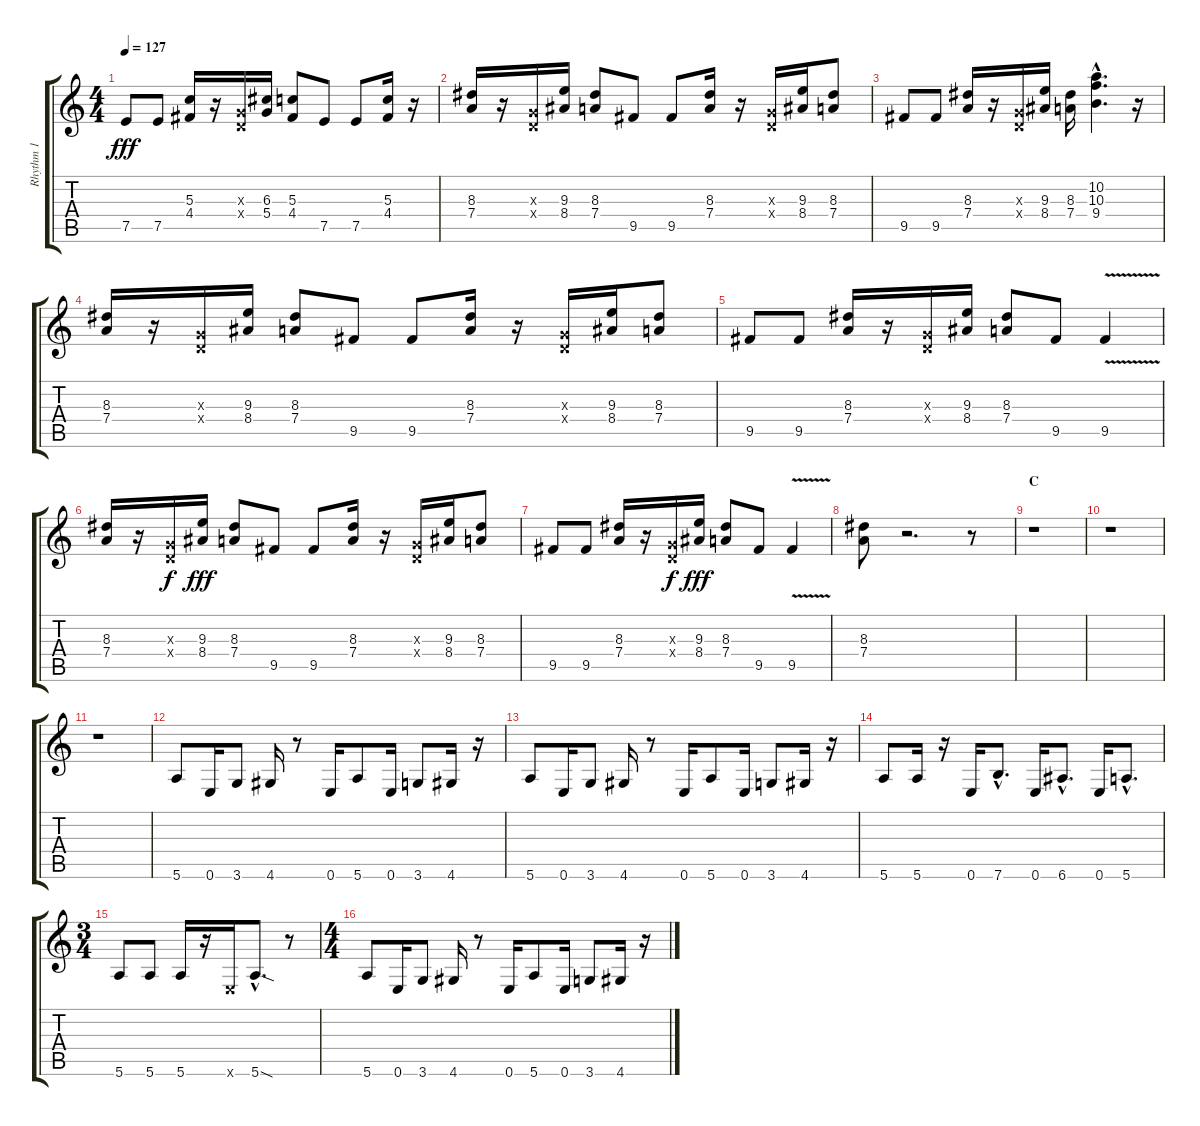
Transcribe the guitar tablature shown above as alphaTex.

\track ("Rhythm 1" "Rhythm 1") {instrument distortionguitar}
\staff {score tabs}
\tuning (E4 B3 G3 D3 A2 E2) {hide}
\ts (4 4)
\tempo 127
\clef g2
\ks c
7.5.8{dy fff} 7.5.8 (5.3 4.4).16 r.16 (0.3{x} 0.4{x}).16 (6.3 5.4).16 (5.3 4.4).8 7.5.8 7.5.8 (5.3 4.4).16 r.16 |
(8.3 7.4).16 r.16 (0.3{x} 0.4{x}).16 (9.3 8.4).16 (8.3 7.4).8 9.5.8 9.5.8 (8.3 7.4).16 r.16 (0.3{x} 0.4{x}).16 (9.3 8.4).16 (8.3 7.4).8 |
9.5.8 9.5.8 (8.3 7.4).16 r.16 (0.3{x} 0.4{x}).16 (9.3 8.4).16 (8.3 7.4).16 (10.2{hac} 10.3{hac} 9.4{hac}).4{d} r.16 |
(8.3 7.4).16 r.16 (0.3{x} 0.4{x}).16 (9.3 8.4).16 (8.3 7.4).8 9.5.8 9.5.8 (8.3 7.4).16 r.16 (0.3{x} 0.4{x}).16 (9.3 8.4).16 (8.3 7.4).8 |
9.5.8 9.5.8 (8.3 7.4).16 r.16 (0.3{x} 0.4{x}).16 (9.3 8.4).16 (8.3 7.4).8 9.5.8 9.5{v}.4 |
(8.3 7.4).16 r.16 (0.3{x} 0.4{x}).16{dy f} (9.3 8.4).16{dy fff} (8.3 7.4).8 9.5.8 9.5.8 (8.3 7.4).16 r.16 (0.3{x} 0.4{x}).16 (9.3 8.4).16 (8.3 7.4).8 |
9.5.8 9.5.8 (8.3 7.4).16 r.16 (0.3{x} 0.4{x}).16{dy f} (9.3 8.4).16{dy fff} (8.3 7.4).8 9.5.8 9.5{v}.4 |
(8.3 7.4).8 r.2{d} r.8 |
\section ("" "C")
r.1 |
r.1 |
r.1 |
5.6.8 0.6.16 3.6.8 4.6.16 r.8 0.6.16 5.6.8 0.6.16 3.6.8 4.6.16 r.16 |
5.6.8 0.6.16 3.6.8 4.6.16 r.8 0.6.16 5.6.8 0.6.16 3.6.8 4.6.16 r.16 |
5.6.8 5.6.16 r.16 0.6.16 7.6{hac}.8{d} 0.6.16 6.6{hac}.8{d} 0.6.16 5.6{hac}.8{d} |
\ts (3 4)
5.6.8 5.6.8 5.6.16 r.16 0.6{x}.16 5.6{sod hac}.8{d} r.8 |
\ts (4 4)
5.6.8 0.6.16 3.6.8 4.6.16 r.8 0.6.16 5.6.8 0.6.16 3.6.8 4.6.16 r.16
